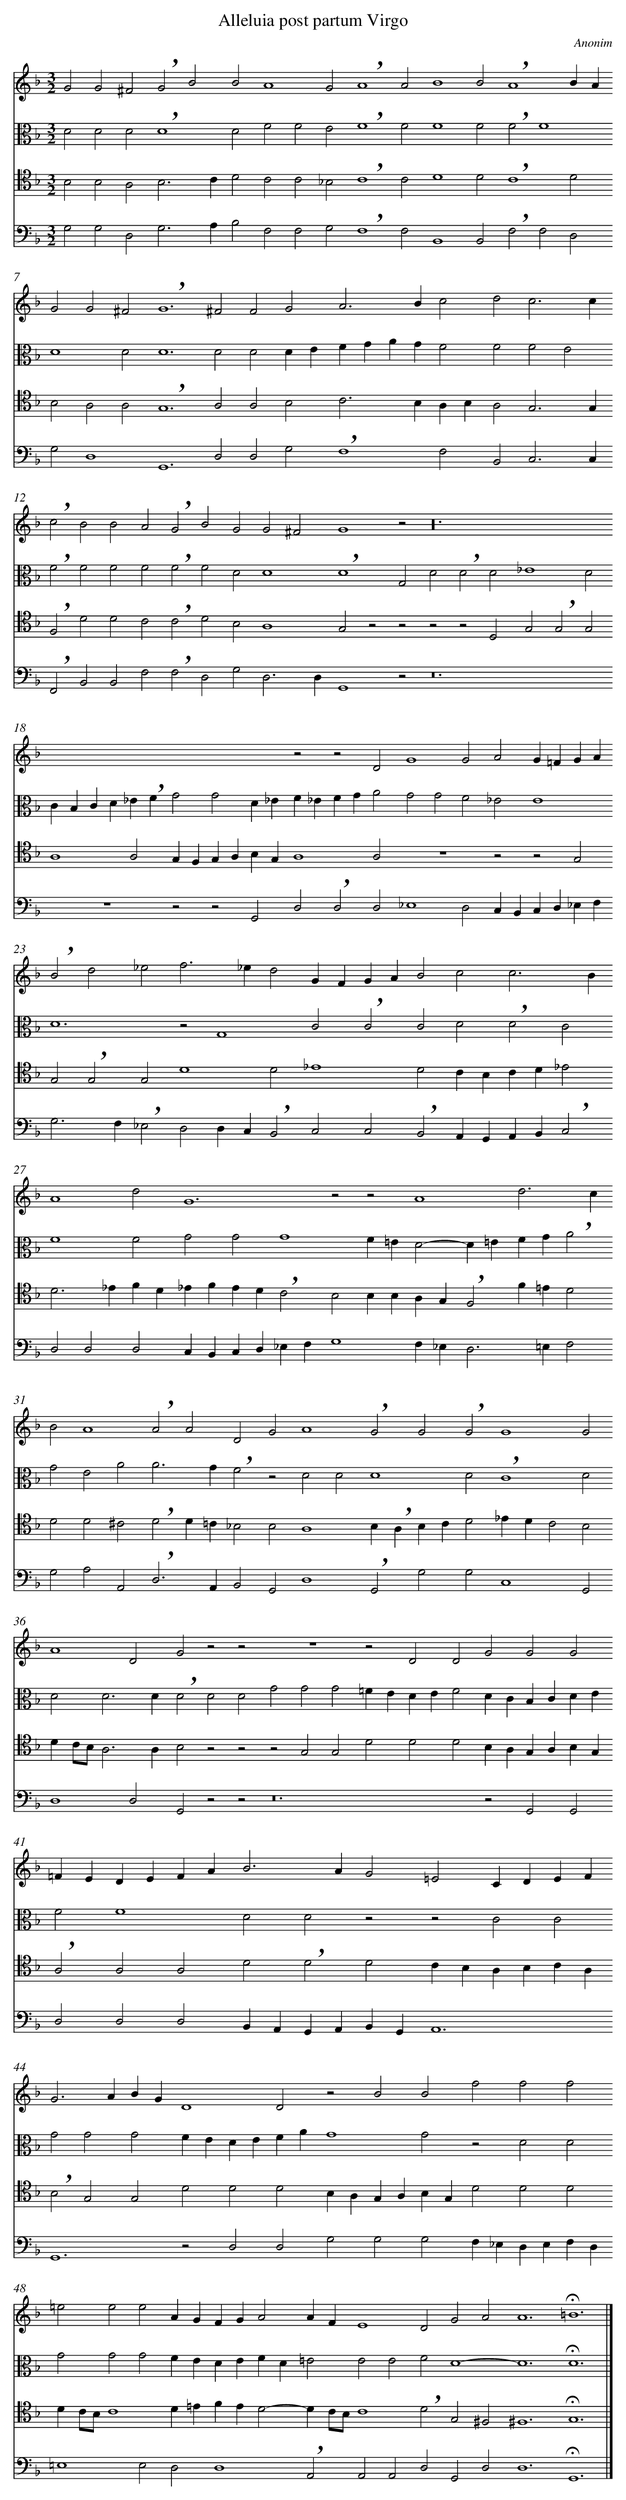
X:1
T: Alleluia post partum Virgo
C: Anonim
L: 1/4
M: 3/2
V: 1
V: 2 clef=alto
V: 3 clef=tenor
V: 4 clef=bass
V: 5 clef=bass
K: F
[V:1] G2G2^F2 [|]
[V:2] D2D2D2 [|]
[V:3] B,2B,2A,2 [|]
[V:4] G,2G,2D,2 [|]
[V:5] x6 [|]
[V:1] !breath!G2B2B2 [|]
[V:2] !breath!D4D2 [|]
[V:3] B,2>C2D2 [|]
[V:4] G,2>A,2B,2 [|]
[V:5] x6 [|]
[V:1] A4G2 [|]
[V:2] F2F2E2 [|]
[V:3] C2C2_B,2 [|]
[V:4] F,2F,2G,2 [|]
[V:5] x6 [|]
[V:1] !breath!A4A2 [|]
[V:2] !breath!F4F2 [|]
[V:3] !breath!C4C2 [|]
[V:4] !breath!F,4F,2 [|]
[V:5] x6 [|]
[V:1] B4B2 [|]
[V:2] F4F2 [|]
[V:3] D4D2 [|]
[V:4] B,,4B,,2 [|]
[V:5] x6 [|]
[V:1] !breath!A4BA [|]
[V:2] !breath!F2F4 [|]
[V:3] !breath!C4D2 [|]
[V:4] !breath!F,2F,2D,2 [|]
[V:5] x6 [|]
[V:1] G2G2^F2 [|]
[V:2] D4D2 [|]
[V:3] B,2A,2A,2 [|]
[V:4] G,2D,4 [|]
[V:5] x6 [|]
[V:1] !breath!G6 [|]
[V:2] D6 [|]
[V:3] !breath!G,6 [|]
[V:4] G,,6 [|]
[V:5] x6 [|]
[V:1] ^F2F2G2 [|]
[V:2] D2D2DE [|]
[V:3] A,2A,2B,2 [|]
[V:4] D,2D,2G,2 [|]
[V:5] x6 [|]
[V:1] A2>B2c2 [|]
[V:2] FGAGF2 [|]
[V:3] C2>B,2A,B, [|]
[V:4] !breath!F,4F,2 [|]
[V:5] x6 [|]
[V:1] d2c3c [|]
[V:2] F2F2E2 [|]
[V:3] A,2G,3G, [|]
[V:4] B,,2C,3C, [|]
[V:5] x6 [|]
[V:1] !breath!c2B2B2 [|]
[V:2] !breath!F2F2F2 [|]
[V:3] !breath!F,2D2D2 [|]
[V:4] !breath!F,,2B,,2B,,2 [|]
[V:5] x6 [|]
[V:1] A2!breath!G2B2 [|]
[V:2] F2!breath!F2F2 [|]
[V:3] C2!breath!C2D2 [|]
[V:4] F,2!breath!F,2D,2 [|]
[V:5] x6 [|]
[V:1] G2G2^F2 [|]
[V:2] D2D4 [|]
[V:3] B,2A,4 [|]
[V:4] G,2D,3D, [|]
[V:5] x6 [|]
[V:1] G4z2 [|]
[V:2] !breath!D4G,2 [|]
[V:3] G,2z2z2 [|]
[V:4] G,,4z2 [|]
[V:5] x6 [|]
[V:1] z24 [|]
[V:2] D2!breath!D2D2 [|]
[V:3] z2z2D,2 [|]
[V:4] z12 [|]
[V:5] x6 [|]
[V:1]  [|]
[V:2] _E4D2 [|]
[V:3] G,2!breath!G,2G,2 [|]
[V:4]  [|]
[V:5] x6 [|]
[V:1]  [|]
[V:2] CB,CD_E!breath!F [|]
[V:3] A,4A,2 [|]
[V:4] z6 [|]
[V:5] x6 [|]
[V:1]  [|]
[V:2] G2G2D_E [|]
[V:3] G,F,G,A,B,G, [|]
[V:4] z2z2G,,2 [|]
[V:5] x6 [|]
[V:1] z2z2D2 [|]
[V:2] F_EFGA2 [|]
[V:3] A,4A,2 [|]
[V:4] D,2!breath!D,2D,2 [|]
[V:5] x6 [|]
[V:1] G4G2 [|]
[V:2] G2G2F2 [|]
[V:3] z6 [|]
[V:4] _E,4D,2 [|]
[V:5] x6 [|]
[V:1] A2G=FGA [|]
[V:2] _E2E4 [|]
[V:3] z2z2G,2 [|]
[V:4] C,B,,C,D,_E,F, [|]
[V:5] x6 [|]
[V:1] !breath!B2d2_e2 [|]
[V:2] D6 [|]
[V:3] G,2!breath!G,2G,2 [|]
[V:4] G,2>F,2!breath!_E,2 [|]
[V:5] x6 [|]
[V:1] f2>_e2d2 [|]
[V:2] z2G,4 [|]
[V:3] D4D2 [|]
[V:4] D,2D,C,!breath!B,,2 [|]
[V:5] x6 [|]
[V:1] GFGAB2 [|]
[V:2] C2!breath!C2C2 [|]
[V:3] _E4D2 [|]
[V:4] C,2C,2!breath!B,,2 [|]
[V:5] x6 [|]
[V:1] c2c3B [|]
[V:2] D2!breath!D2C2 [|]
[V:3] CB,CD_E2 [|]
[V:4] A,,G,,A,,B,,!breath!C,2 [|]
[V:5] x6 [|]
[V:1] A4d2 [|]
[V:2] F4F2 [|]
[V:3] D2>_E2FD [|]
[V:4] D,2D,2D,2 [|]
[V:5] x6 [|]
[V:1] G6 [|]
[V:2] G2G2G4 [|]
[V:3] _EFED!breath!C2 [|]
[V:4] C,B,,C,D,_E,F, [|]
[V:5] x6 [|]
[V:1] z2z2A4 [|]
[V:2] F=ED2- [|]
[V:3] B,2B,B,A,G, [|]
[V:4] G,4F,_E, [|]
[V:5] x6 [|]
[V:1] d3c [|]
[V:2] D=EFG!breath!A2 [|]
[V:3] !breath!F,2F=ED2 [|]
[V:4] D,2>=E,2F,2 [|]
[V:5] x6 [|]
[V:1] B2A4 [|]
[V:2] G2E2A2 [|]
[V:3] D2D2^C2 [|]
[V:4] G,2A,2A,,2 [|]
[V:5] x6 [|]
[V:1] !breath!A2A2D2 [|]
[V:2] A2>G2!breath!F2 [|]
[V:3] !breath!D2D=C_B,2 [|]
[V:4] !breath!D,2>A,,2B,,2 [|]
[V:5] x6 [|]
[V:1] G2A4 [|]
[V:2] z2D2D2 [|]
[V:3] B,2A,4 [|]
[V:4] G,,2D,4 [|]
[V:5] x6 [|]
[V:1] !breath!G2G2!breath!G2 [|]
[V:2] D4D2 [|]
[V:3] B,!breath!A,B,CD2 [|]
[V:4] !breath!G,,2G,2G,2 [|]
[V:5] x6 [|]
[V:1] G4G2 [|]
[V:2] !breath!C4D2 [|]
[V:3] _EDC2B,2 [|]
[V:4] C,4G,,2 [|]
[V:5] x6 [|]
[V:1] A4D2 [|]
[V:2] D2D3D [|]
[V:3] DC/B,/A,3A, [|]
[V:4] D,4D,2 [|]
[V:5] x6 [|]
[V:1] G2z2z2 [|]
[V:2] !breath!D2D2D2 [|]
[V:3] B,2z2z2 [|]
[V:4] G,,2z2z2 [|]
[V:5] x6 [|]
[V:1] z6 [|]
[V:2] G2G2G2 [|]
[V:3] z2G,2G,2 [|]
[V:4] z12 [|]
[V:5] x6 [|]
[V:1] z2D2D2 [|]
[V:2] =FEDEF2 [|]
[V:3] D2D2D2 [|]
[V:4]  [|]
[V:5] x6 [|]
[V:1] G2G2G2 [|]
[V:2] DCB,CDE [|]
[V:3] B,A,G,A,B,G, [|]
[V:4] z2G,,2G,,2 [|]
[V:5] x6 [|]
[V:1] =FEDEFA [|]
[V:2] F2F4 [|]
[V:3] !breath!A,2A,2A,2 [|]
[V:4] D,2D,2D,2 [|]
[V:5] x6 [|]
[V:1] B2>A2G2 [|]
[V:2] D2D2z2 [|]
[V:3] D2!breath!D2D2 [|]
[V:4] B,,A,,G,,A,,B,,G,, [|]
[V:5] x6 [|]
[V:1] =E2CDEF [|]
[V:2] z2C2C2 [|]
[V:3] CB,A,B,CA, [|]
[V:4] A,,6 [|]
[V:5] x6 [|]
[V:1] G2>A2BG [|]
[V:2] G2G2G2 [|]
[V:3] !breath!B,2G,2G,2 [|]
[V:4] G,,6 [|]
[V:5] x6 [|]
[V:1] D4D2 [|]
[V:2] FEDEFA [|]
[V:3] D2D2D2 [|]
[V:4] z2D,2D,2 [|]
[V:5] x6 [|]
[V:1] z2B2B2 [|]
[V:2] G4G2 [|]
[V:3] B,A,G,A,B,G, [|]
[V:4] G,2G,2G,2 [|]
[V:5] x6 [|]
[V:1] f2f2f2 [|]
[V:2] z2D2D2 [|]
[V:3] D2D2D2 [|]
[V:4] F,_E,D,E,F,D, [|]
[V:5] x6 [|]
[V:1] =e2e2e2 [|]
[V:2] G2G2G2 [|]
[V:3] DC/B,/C4 [|]
[V:4] =E,4E,2 [|]
[V:5] x6 [|]
[V:1] AGFGA2 [|]
[V:2] FEDEFD [|]
[V:3] D=EFED2- [|]
[V:4] D,2D,4 [|]
[V:5] x6 [|]
[V:1] AFE4 [|]
[V:2] =E2E2E2 [|]
[V:3] DC/B,/C4 [|]
[V:4] !breath!A,,2A,,2A,,2 [|]
[V:5] x6 [|]
[V:1] D2G2A2 [|]
[V:2] F2D4- [|]
[V:3] !breath!D2G,2^F,2 [|]
[V:4] D,2G,,2D,2 [|]
[V:5] x6 [|]
[V:1] A6 [|]
[V:2] D6 [|]
[V:3] ^F,6 [|]
[V:4] D,6 [|]
[V:5] x6 [|]
[V:1] !fermata!=B6 |]
[V:2] !fermata!D6 |]
[V:3] !fermata!G,6 |]
[V:4] !fermata!G,,6 |]
[V:5] x6 |]
